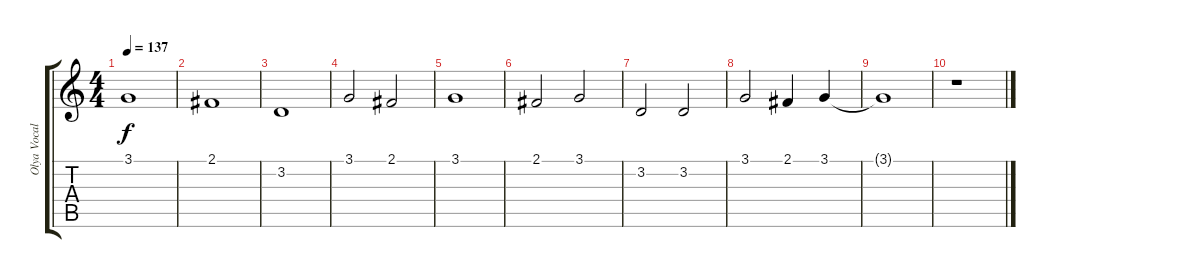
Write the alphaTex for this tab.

\track ("Olya Vocal" "Olya Vocal") {instrument stringensemble1}
\staff {score tabs}
\tuning (E4 B3 G3 D3 A2 E2) {hide}
\ts (4 4)
\tempo 137
\clef g2
\ks c
3.1.1{dy f} |
2.1.1 |
3.2.1 |
3.1.2 2.1.2 |
3.1.1 |
2.1.2 3.1.2 |
3.2.2 3.2.2 |
3.1.2 2.1.4 3.1.4 |
3.1{t}.1 |
r.1
